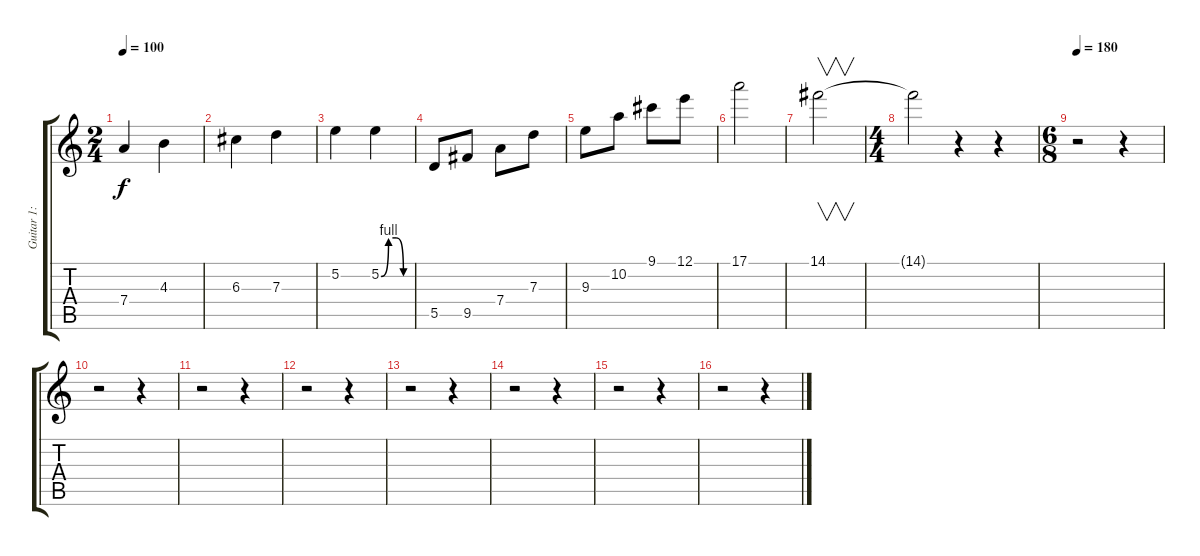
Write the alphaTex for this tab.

\track ("Guitar 1: intro/arps" "Guitar 1: ") {instrument electricguitarjazz}
\staff {score tabs}
\tuning (E4 B3 G3 D3 A2 E2) {hide}
\ts (2 4)
\tempo 100
\clef g2
\ks c
7.4.4{dy f} 4.3.4 |
6.3.4 7.3.4 |
5.2.4 5.2{be (custom 0 0 15 4 30 4 45 0 60 0)}.4 |
5.5.8 9.5.8 7.4.8 7.3.8 |
9.3.8 10.2.8 9.1.8 12.1.8 |
17.1.2 |
14.1.2{v} |
\ts (4 4)
14.1{t}.2 r.4 r.4 |
\ts (6 8)
\tempo 180
r.2 r.4 |
r.2 r.4 |
r.2 r.4 |
r.2 r.4 |
r.2 r.4 |
r.2 r.4 |
r.2 r.4 |
r.2 r.4
